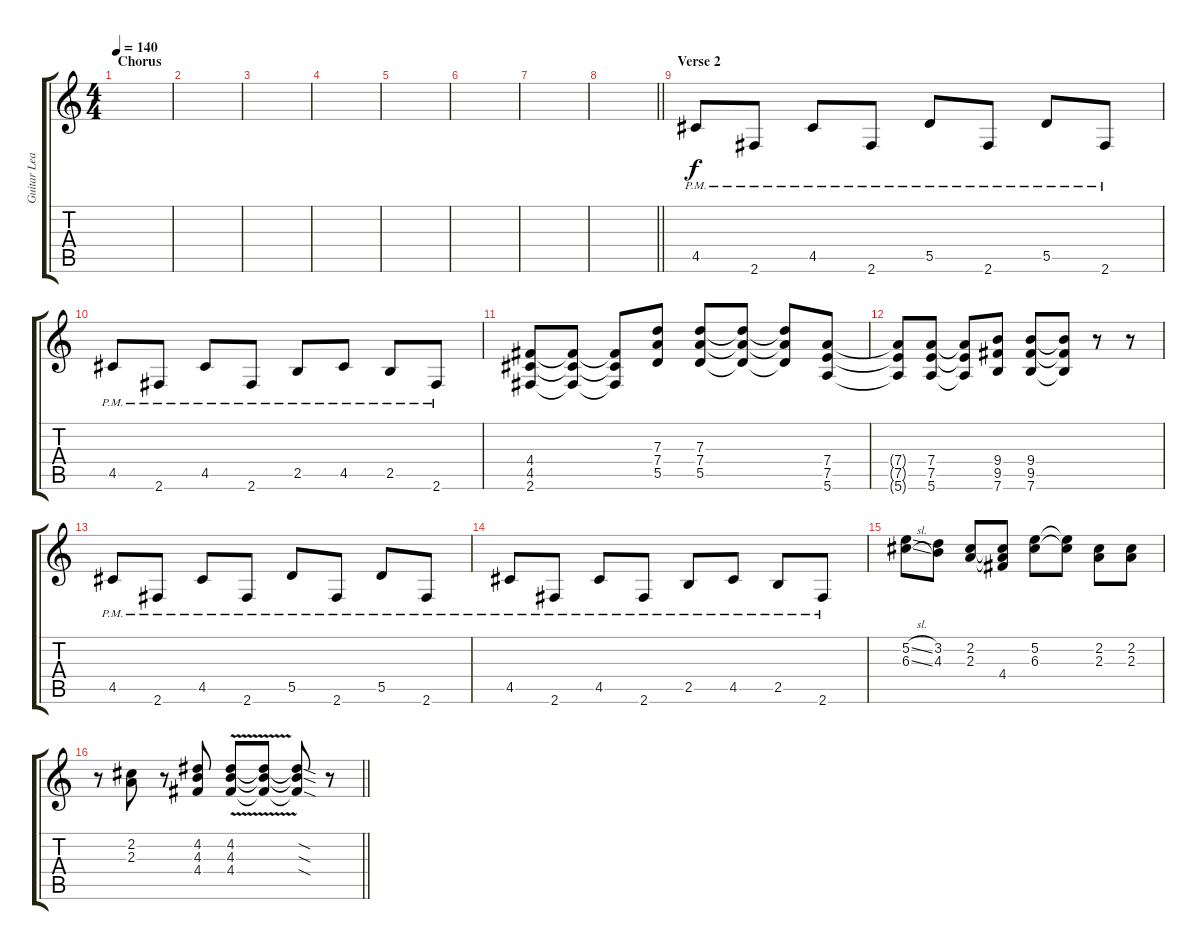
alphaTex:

\track ("Guitar Lead" "Guitar Lea") {instrument distortionguitar}
\staff {score tabs}
\tuning (E4 B3 G3 D3 A2 E2) {hide}
\ts (4 4)
\section ("" "Chorus")
\tempo 140
\clef g2
\ks c
|
|
|
|
|
|
|
\barLineRight lightlight
|
\section ("" "Verse 2")
4.5{pm}.8 2.6{pm}.8 4.5{pm}.8 2.6{pm}.8 5.5{pm}.8 2.6{pm}.8 5.5{pm}.8 2.6{pm}.8 |
4.5{pm}.8 2.6{pm}.8 4.5{pm}.8 2.6{pm}.8 2.5{pm}.8 4.5{pm}.8 2.5{pm}.8 2.6{pm}.8 |
(4.4 4.5 2.6).8 (4.4{t} 4.5{t} 2.6{t}).8 (4.4{t} 4.5{t} 2.6{t}).8 (7.3 7.4 5.5).8 (7.3 7.4 5.5).8 (7.3{t} 7.4{t} 5.5{t}).8 (7.3{t} 7.4{t} 5.5{t}).8 (7.4 7.5 5.6).8 |
(7.4{t} 7.5{t} 5.6{t}).8 (7.4 7.5 5.6).8 (7.4{t} 7.5{t} 5.6{t}).8 (9.4 9.5 7.6).8 (9.4 9.5 7.6).8 (9.4{t} 9.5{t} 7.6{t}).8 r.8 r.8 |
4.5{pm}.8 2.6{pm}.8 4.5{pm}.8 2.6{pm}.8 5.5{pm}.8 2.6{pm}.8 5.5{pm}.8 2.6{pm}.8 |
4.5{pm}.8 2.6{pm}.8 4.5{pm}.8 2.6{pm}.8 2.5{pm}.8 4.5{pm}.8 2.5{pm}.8 2.6{pm}.8 |
(5.2{sl} 6.3{sl}).8 (3.2 4.3).8 (2.2 2.3).8 (2.2{t} 2.3{t} 4.4).8 (5.2 6.3).8 (5.2{t} 6.3{t}).8 (2.2 2.3).8 (2.2 2.3).8 |
\barLineRight lightlight
r.8 (2.2 2.3).8 r.8 (4.2 4.3 4.4).8 (4.2 4.3{v} 4.4).8 (4.2{t} 4.3{t} 4.4{t}).8 (4.2{sod t} 4.3{sod t} 4.4{sod t}).8 r.8
